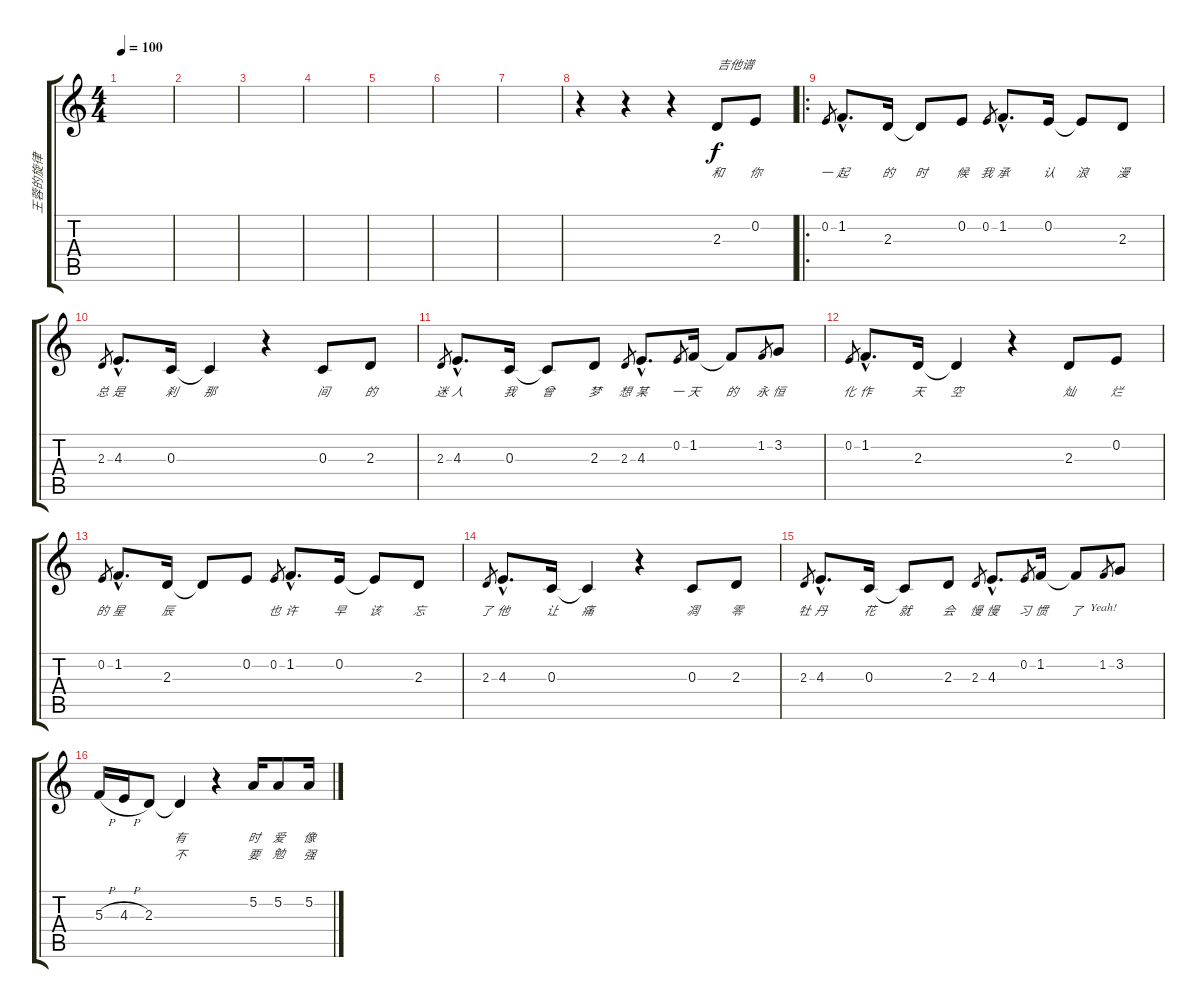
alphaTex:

\track ("王蓉的旋律" "王蓉的旋律") {instrument tangoaccordion}
\staff {score tabs}
\tuning (A4 E4 C4 G3 D3 A2) {hide}
\ts (4 4)
\tempo 100
\clef g2
\ks c
|
|
|
|
|
|
|
r.4 r.4 r.4 2.3.8{txt "吉他谱" lyrics (0 "和") lyrics (1 "") lyrics (2 "") lyrics (3 "") lyrics (4 "")} 0.2.8{lyrics (0 "你") lyrics (1 "") lyrics (2 "") lyrics (3 "") lyrics (4 "")} |
\ro
0.2.8{lyrics (0 "一") lyrics (1 "") lyrics (2 "") lyrics (3 "") lyrics (4 "") gr} 1.2{hac}.8{d lyrics (0 "起") lyrics (1 "") lyrics (2 "") lyrics (3 "") lyrics (4 "")} 2.3.16{lyrics (0 "的") lyrics (1 "") lyrics (2 "") lyrics (3 "") lyrics (4 "")} 2.3{t}.8{lyrics (0 "时") lyrics (1 "") lyrics (2 "") lyrics (3 "") lyrics (4 "")} 0.2.8{lyrics (0 "候") lyrics (1 "") lyrics (2 "") lyrics (3 "") lyrics (4 "")} 0.2.8{lyrics (0 "我") lyrics (1 "") lyrics (2 "") lyrics (3 "") lyrics (4 "") gr} 1.2{hac}.8{d lyrics (0 "承") lyrics (1 "") lyrics (2 "") lyrics (3 "") lyrics (4 "")} 0.2.16{lyrics (0 "认") lyrics (1 "") lyrics (2 "") lyrics (3 "") lyrics (4 "")} 0.2{t}.8{lyrics (0 "浪") lyrics (1 "") lyrics (2 "") lyrics (3 "") lyrics (4 "")} 2.3.8{lyrics (0 "漫") lyrics (1 "") lyrics (2 "") lyrics (3 "") lyrics (4 "")} |
2.3.8{lyrics (0 "总") lyrics (1 "") lyrics (2 "") lyrics (3 "") lyrics (4 "") gr} 4.3{hac}.8{d lyrics (0 "是") lyrics (1 "") lyrics (2 "") lyrics (3 "") lyrics (4 "")} 0.3.16{lyrics (0 "刹") lyrics (1 "") lyrics (2 "") lyrics (3 "") lyrics (4 "")} 0.3{t}.4{lyrics (0 "那") lyrics (1 "") lyrics (2 "") lyrics (3 "") lyrics (4 "")} r.4 0.3.8{lyrics (0 "间") lyrics (1 "") lyrics (2 "") lyrics (3 "") lyrics (4 "")} 2.3.8{lyrics (0 "的") lyrics (1 "") lyrics (2 "") lyrics (3 "") lyrics (4 "")} |
2.3.8{lyrics (0 "迷") lyrics (1 "") lyrics (2 "") lyrics (3 "") lyrics (4 "") gr} 4.3{hac}.8{d lyrics (0 "人") lyrics (1 "") lyrics (2 "") lyrics (3 "") lyrics (4 "")} 0.3.16{lyrics (0 "我") lyrics (1 "") lyrics (2 "") lyrics (3 "") lyrics (4 "")} 0.3{t}.8{lyrics (0 "曾") lyrics (1 "") lyrics (2 "") lyrics (3 "") lyrics (4 "")} 2.3.8{lyrics (0 "梦") lyrics (1 "") lyrics (2 "") lyrics (3 "") lyrics (4 "")} 2.3.8{lyrics (0 "想") lyrics (1 "") lyrics (2 "") lyrics (3 "") lyrics (4 "") gr} 4.3{hac}.8{d lyrics (0 "某") lyrics (1 "") lyrics (2 "") lyrics (3 "") lyrics (4 "")} 0.2.8{lyrics (0 "一") lyrics (1 "") lyrics (2 "") lyrics (3 "") lyrics (4 "") gr} 1.2.16{lyrics (0 "天") lyrics (1 "") lyrics (2 "") lyrics (3 "") lyrics (4 "")} 1.2{t}.8{lyrics (0 "的") lyrics (1 "") lyrics (2 "") lyrics (3 "") lyrics (4 "")} 1.2.8{lyrics (0 "永") lyrics (1 "") lyrics (2 "") lyrics (3 "") lyrics (4 "") gr} 3.2.8{lyrics (0 "恒") lyrics (1 "") lyrics (2 "") lyrics (3 "") lyrics (4 "")} |
0.2.8{lyrics (0 "化") lyrics (1 "") lyrics (2 "") lyrics (3 "") lyrics (4 "") gr} 1.2{hac}.8{d lyrics (0 "作") lyrics (1 "") lyrics (2 "") lyrics (3 "") lyrics (4 "")} 2.3.16{lyrics (0 "天") lyrics (1 "") lyrics (2 "") lyrics (3 "") lyrics (4 "")} 2.3{t}.4{lyrics (0 "空") lyrics (1 "") lyrics (2 "") lyrics (3 "") lyrics (4 "")} r.4 2.3.8{lyrics (0 "灿") lyrics (1 "") lyrics (2 "") lyrics (3 "") lyrics (4 "")} 0.2.8{lyrics (0 "烂") lyrics (1 "") lyrics (2 "") lyrics (3 "") lyrics (4 "")} |
0.2.8{lyrics (0 "的") lyrics (1 "") lyrics (2 "") lyrics (3 "") lyrics (4 "") gr} 1.2{hac}.8{d lyrics (0 "星") lyrics (1 "") lyrics (2 "") lyrics (3 "") lyrics (4 "")} 2.3.16{lyrics (0 "辰") lyrics (1 "") lyrics (2 "") lyrics (3 "") lyrics (4 "")} 2.3{t}.8{lyrics (0 "") lyrics (1 "") lyrics (2 "") lyrics (3 "") lyrics (4 "")} 0.2.8{lyrics (0 "") lyrics (1 "") lyrics (2 "") lyrics (3 "") lyrics (4 "")} 0.2.8{lyrics (0 "也") lyrics (1 "") lyrics (2 "") lyrics (3 "") lyrics (4 "") gr} 1.2{hac}.8{d lyrics (0 "许") lyrics (1 "") lyrics (2 "") lyrics (3 "") lyrics (4 "")} 0.2.16{lyrics (0 "早") lyrics (1 "") lyrics (2 "") lyrics (3 "") lyrics (4 "")} 0.2{t}.8{lyrics (0 "该") lyrics (1 "") lyrics (2 "") lyrics (3 "") lyrics (4 "")} 2.3.8{lyrics (0 "忘") lyrics (1 "") lyrics (2 "") lyrics (3 "") lyrics (4 "")} |
2.3.8{lyrics (0 "了") lyrics (1 "") lyrics (2 "") lyrics (3 "") lyrics (4 "") gr} 4.3{hac}.8{d lyrics (0 "他") lyrics (1 "") lyrics (2 "") lyrics (3 "") lyrics (4 "")} 0.3.16{lyrics (0 "让") lyrics (1 "") lyrics (2 "") lyrics (3 "") lyrics (4 "")} 0.3{t}.4{lyrics (0 "痛") lyrics (1 "") lyrics (2 "") lyrics (3 "") lyrics (4 "")} r.4 0.3.8{lyrics (0 "凋") lyrics (1 "") lyrics (2 "") lyrics (3 "") lyrics (4 "")} 2.3.8{lyrics (0 "零") lyrics (1 "") lyrics (2 "") lyrics (3 "") lyrics (4 "")} |
2.3.8{lyrics (0 "牡") lyrics (1 "") lyrics (2 "") lyrics (3 "") lyrics (4 "") gr} 4.3{hac}.8{d lyrics (0 "丹") lyrics (1 "") lyrics (2 "") lyrics (3 "") lyrics (4 "")} 0.3.16{lyrics (0 "花") lyrics (1 "") lyrics (2 "") lyrics (3 "") lyrics (4 "")} 0.3{t}.8{lyrics (0 "就") lyrics (1 "") lyrics (2 "") lyrics (3 "") lyrics (4 "")} 2.3.8{lyrics (0 "会") lyrics (1 "") lyrics (2 "") lyrics (3 "") lyrics (4 "")} 2.3.8{lyrics (0 "慢") lyrics (1 "") lyrics (2 "") lyrics (3 "") lyrics (4 "") gr} 4.3{hac}.8{d lyrics (0 "慢") lyrics (1 "") lyrics (2 "") lyrics (3 "") lyrics (4 "")} 0.2.8{lyrics (0 "习") lyrics (1 "") lyrics (2 "") lyrics (3 "") lyrics (4 "") gr} 1.2.16{lyrics (0 "惯") lyrics (1 "") lyrics (2 "") lyrics (3 "") lyrics (4 "")} 1.2{t}.8{lyrics (0 "了") lyrics (1 "") lyrics (2 "") lyrics (3 "") lyrics (4 "")} 1.2.8{lyrics (0 "Yeah!") lyrics (1 "") lyrics (2 "") lyrics (3 "") lyrics (4 "") gr} 3.2.8{lyrics (0 "") lyrics (1 "") lyrics (2 "") lyrics (3 "") lyrics (4 "")} |
5.3{h}.16{lyrics (0 "") lyrics (1 "") lyrics (2 "") lyrics (3 "") lyrics (4 "")} 4.3{h}.16{lyrics (0 "") lyrics (1 "") lyrics (2 "") lyrics (3 "") lyrics (4 "")} 2.3.8{lyrics (0 "") lyrics (1 "") lyrics (2 "") lyrics (3 "") lyrics (4 "")} 2.3{t}.4{lyrics (0 "有") lyrics (1 "不") lyrics (2 "") lyrics (3 "") lyrics (4 "")} r.4 5.2.16{lyrics (0 "时") lyrics (1 "要") lyrics (2 "") lyrics (3 "") lyrics (4 "")} 5.2.8{lyrics (0 "爱") lyrics (1 "勉") lyrics (2 "") lyrics (3 "") lyrics (4 "")} 5.2.16{lyrics (0 "像") lyrics (1 "强") lyrics (2 "") lyrics (3 "") lyrics (4 "")}
